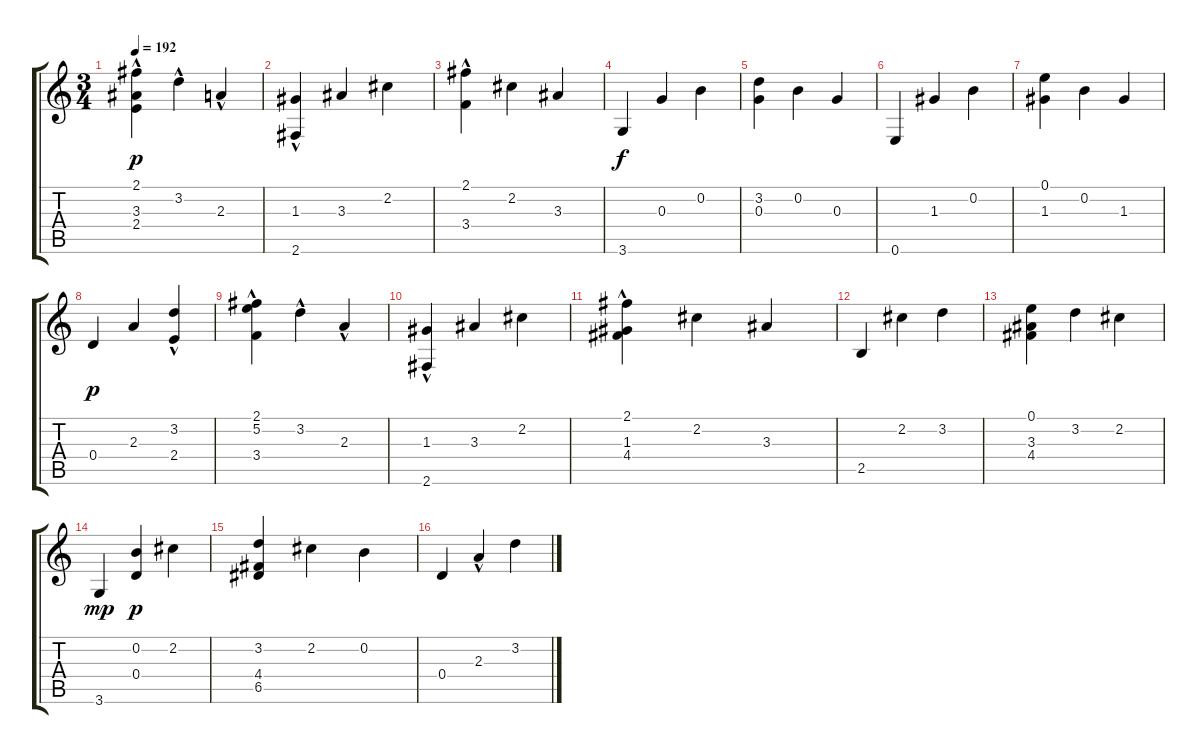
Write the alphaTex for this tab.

\track "" {instrument acousticguitarnylon}
\staff {score tabs}
\tuning (E4 B3 G3 D3 A2 E2) {hide}
\ts (3 4)
\tempo 192
\clef g2
\ks c
(2.1{hac} 3.3 2.4).4{dy p} 3.2{hac}.4 2.3{hac}.4 |
(1.3{hac} 2.6).4 3.3.4 2.2.4 |
(2.1 3.4{hac}).4 2.2.4 3.3.4 |
3.6.4{dy f} 0.3.4 0.2.4 |
(3.2 0.3).4 0.2.4 0.3.4 |
0.6.4 1.3.4 0.2.4 |
(0.1 1.3).4 0.2.4 1.3.4 |
0.4.4{dy p} 2.3.4 (3.2{hac} 2.4).4 |
(2.1{hac} 5.2{hac} 3.4{hac}).4 3.2{hac}.4 2.3{hac}.4 |
(1.3{hac} 2.6).4 3.3.4 2.2.4 |
(2.1 1.3 4.4{hac}).4 2.2.4 3.3.4 |
2.5.4 2.2.4 3.2.4 |
(0.1 3.3 4.4).4 3.2.4 2.2.4 |
3.6.4{dy mp} (0.2 0.4).4{dy p} 2.2.4 |
(3.2 4.4 6.5).4 2.2.4 0.2.4 |
0.4.4 2.3{hac}.4 3.2.4
